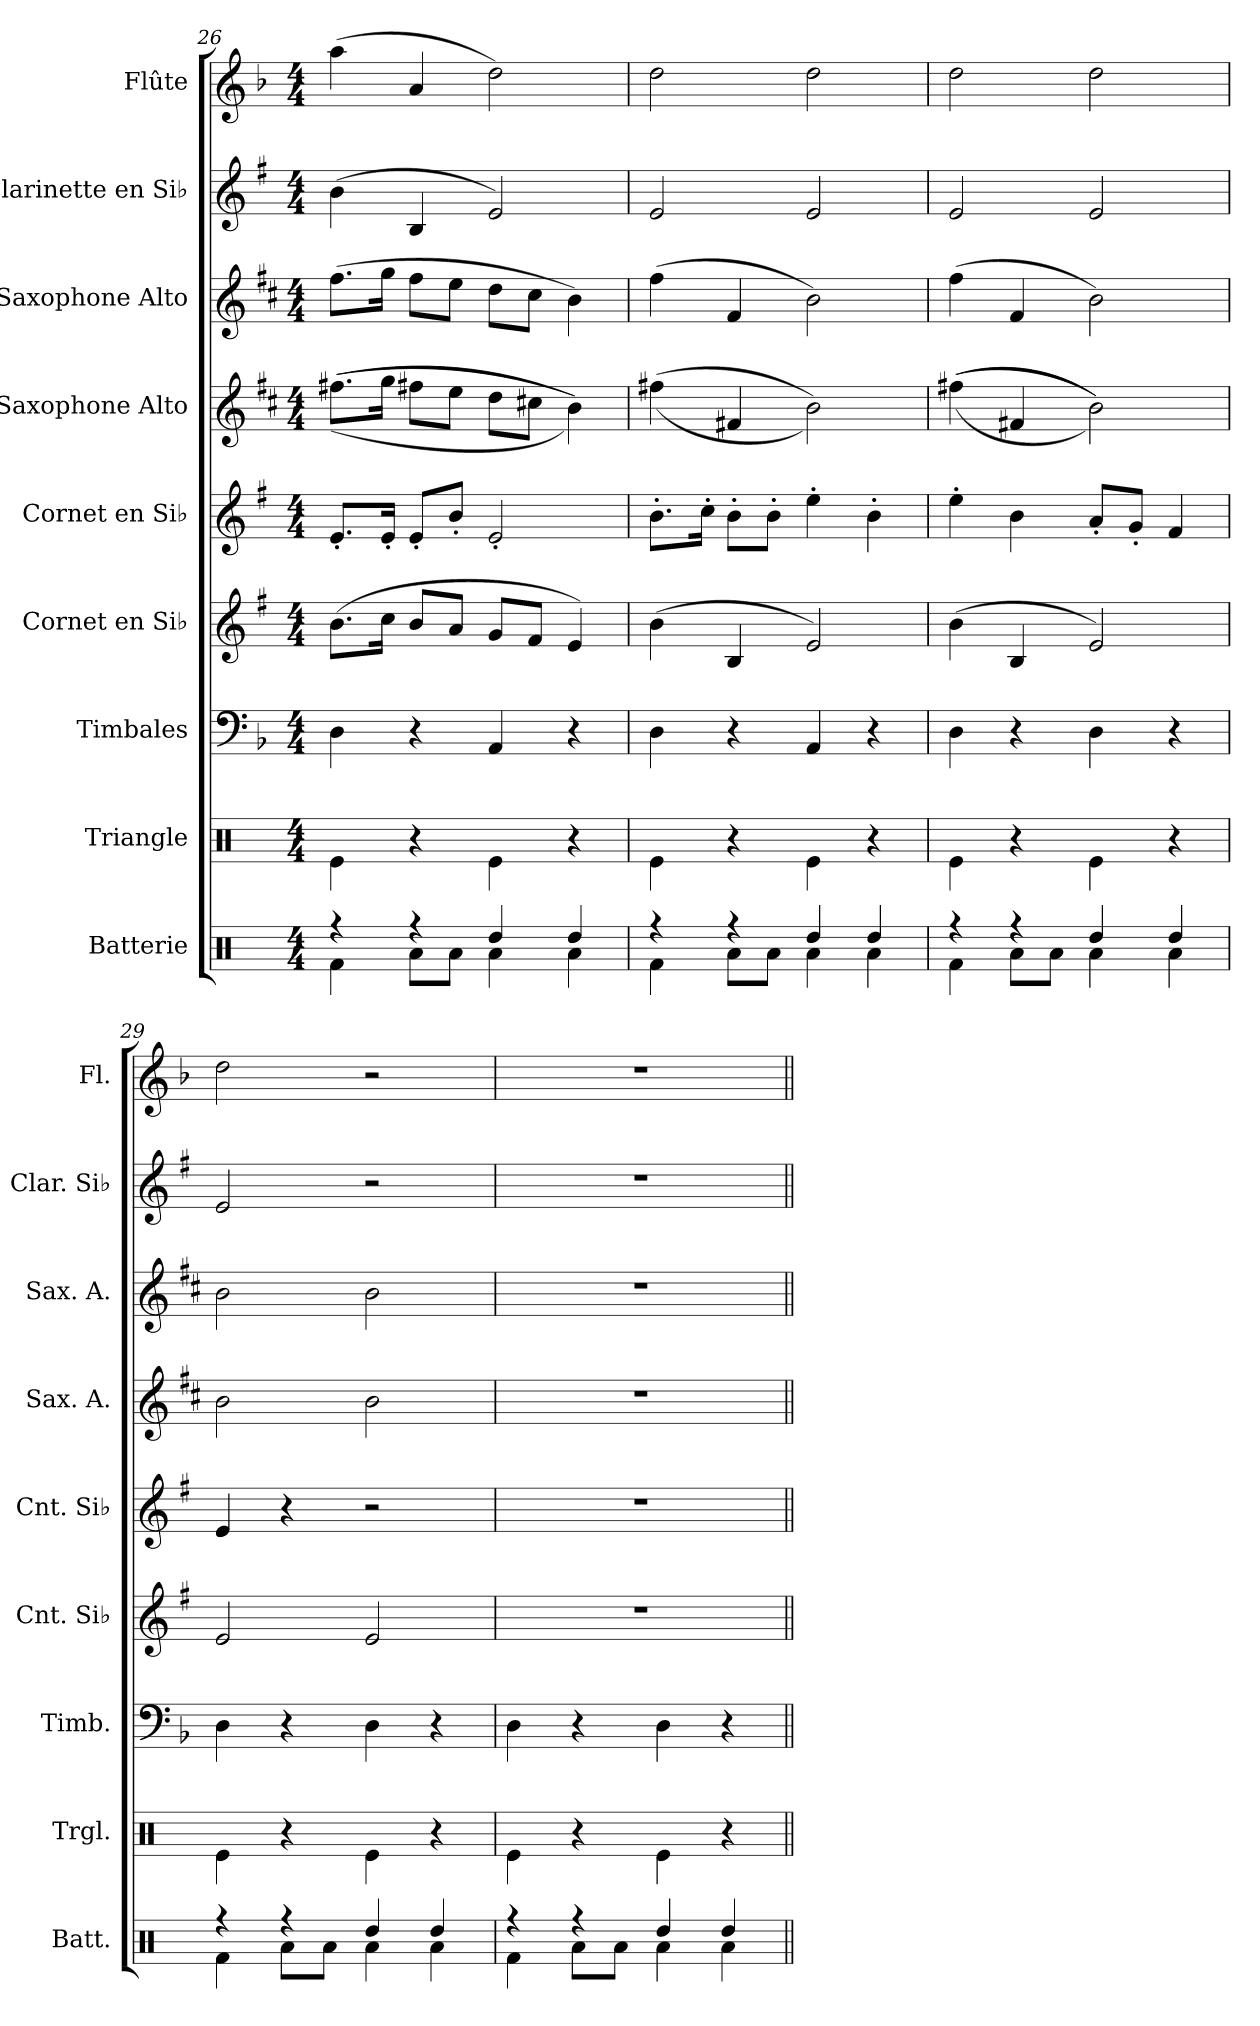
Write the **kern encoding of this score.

**kern	**kern	**kern	**kern	**kern	**kern	**kern	**kern	**kern
*part9	*part8	*part7	*part6	*part5	*part4	*part3	*part2	*part1
*staff9	*staff8	*staff7	*staff6	*staff5	*staff4	*staff3	*staff2	*staff1
*I"Batterie	*I"Triangle	*I"Timbales	*I"Cornet en Si♭	*I"Cornet en Si♭	*I"Saxophone Alto	*I"Saxophone Alto	*I"Clarinette en Si♭	*I"Flûte
*I'Batt.	*I'Trgl.	*I'Timb.	*I'Cnt. Si♭	*I'Cnt. Si♭	*I'Sax. A.	*I'Sax. A.	*I'Clar. Si♭	*I'Fl.
*clefX	*clefX	*clefF4	*clefG2	*clefG2	*clefG2	*clefG2	*clefG2	*clefG2
*	*	*	*ITrd1c2	*ITrd1c2	*ITrd5c9	*ITrd5c9	*ITrd1c2	*
*k[]	*k[]	*k[b-]	*k[b-]	*k[b-]	*k[b-]	*k[b-]	*k[b-]	*k[b-]
*M4/4	*M4/4	*M4/4	*M4/4	*M4/4	*M4/4	*M4/4	*M4/4	*M4/4
=26	=26	=26	=26	=26	=26	=26	=26	=26
*^	*	*	*	*	*	*	*	*
4r	4Rf\	4Re\	4D\	(>8.a\L	8.d'/L	(>(>(>8.an\L	(>8.a\L	(>4a\	(>4aa\
.	.	.	.	16b-\Jk	16d'/Jk	16b-\Jk	16b-\Jk	.	.
4r	8Ra\L	4r	4r	8a/L	8d'/L	8an\L	8a\L	4A/	4a/
.	8Ra\J	.	.	8g/J	8a'/J	8g\J	8g\J	.	.
4Rdd/	4Ra\	4Re\	4AA/	8f/L	2d'/	8f\L	8f\L	2d/)	2dd\)
.	.	.	.	8e/J	.	8en\J	8e\J	.	.
4Rdd/	4Ra\	4r	4r	4d/)	.	4d\)))	4d\)	.	.
!!LO:PB:g=z
=27	=27	=27	=27	=27	=27	=27	=27	=27	=27
4r	4Rf\	4Re\	4D\	(>4a\	8.a'\L	(>(>4an\	(>4a\	2d/	2dd\
.	.	.	.	.	16b-'\Jk	.	.	.	.
4r	8Ra\L	4r	4r	4A/	8a'\L	4An/	4A/	.	.
.	8Ra\J	.	.	.	8a'\J	.	.	.	.
4Rdd/	4Ra\	4Re\	4AA/	2d/)	4dd'\	2d\))	2d\)	2d/	2dd\
4Rdd/	4Ra\	4r	4r	.	4a'\	.	.	.	.
=28	=28	=28	=28	=28	=28	=28	=28	=28	=28
4r	4Rf\	4Re\	4D\	(>4a\	4dd'\	(>(>(>4an\	(>4a\	2d/	2dd\
4r	8Ra\L	4r	4r	4A/	4a\	4An/	4A/	.	.
.	8Ra\J	.	.	.	.	.	.	.	.
4Rdd/	4Ra\	4Re\	4D\	2d/)	8g'/L	2d\)))	2d\)	2d/	2dd\
.	.	.	.	.	8f'/J	.	.	.	.
4Rdd/	4Ra\	4r	4r	.	4e/	.	.	.	.
=29	=29	=29	=29	=29	=29	=29	=29	=29	=29
4r	4Rf\	4Re\	4D\	2d/	4d/	2d\	2d\	2d/	2dd\
4r	8Ra\L	4r	4r	.	4r	.	.	.	.
.	8Ra\J	.	.	.	.	.	.	.	.
4Rdd/	4Ra\	4Re\	4D\	2d/	2r	2d\	2d\	2r	2r
4Rdd/	4Ra\	4r	4r	.	.	.	.	.	.
=30	=30	=30	=30	=30	=30	=30	=30	=30	=30
4r	4Rf\	4Re\	4D\	1r	1r	1r	1r	1r	1r
4r	8Ra\L	4r	4r	.	.	.	.	.	.
.	8Ra\J	.	.	.	.	.	.	.	.
4Rdd/	4Ra\	4Re\	4D\	.	.	.	.	.	.
4Rdd/	4Ra\	4r	4r	.	.	.	.	.	.
*v	*v	*	*	*	*	*	*	*	*
=||	=||	=||	=||	=||	=||	=||	=||	=||
*-	*-	*-	*-	*-	*-	*-	*-	*-
